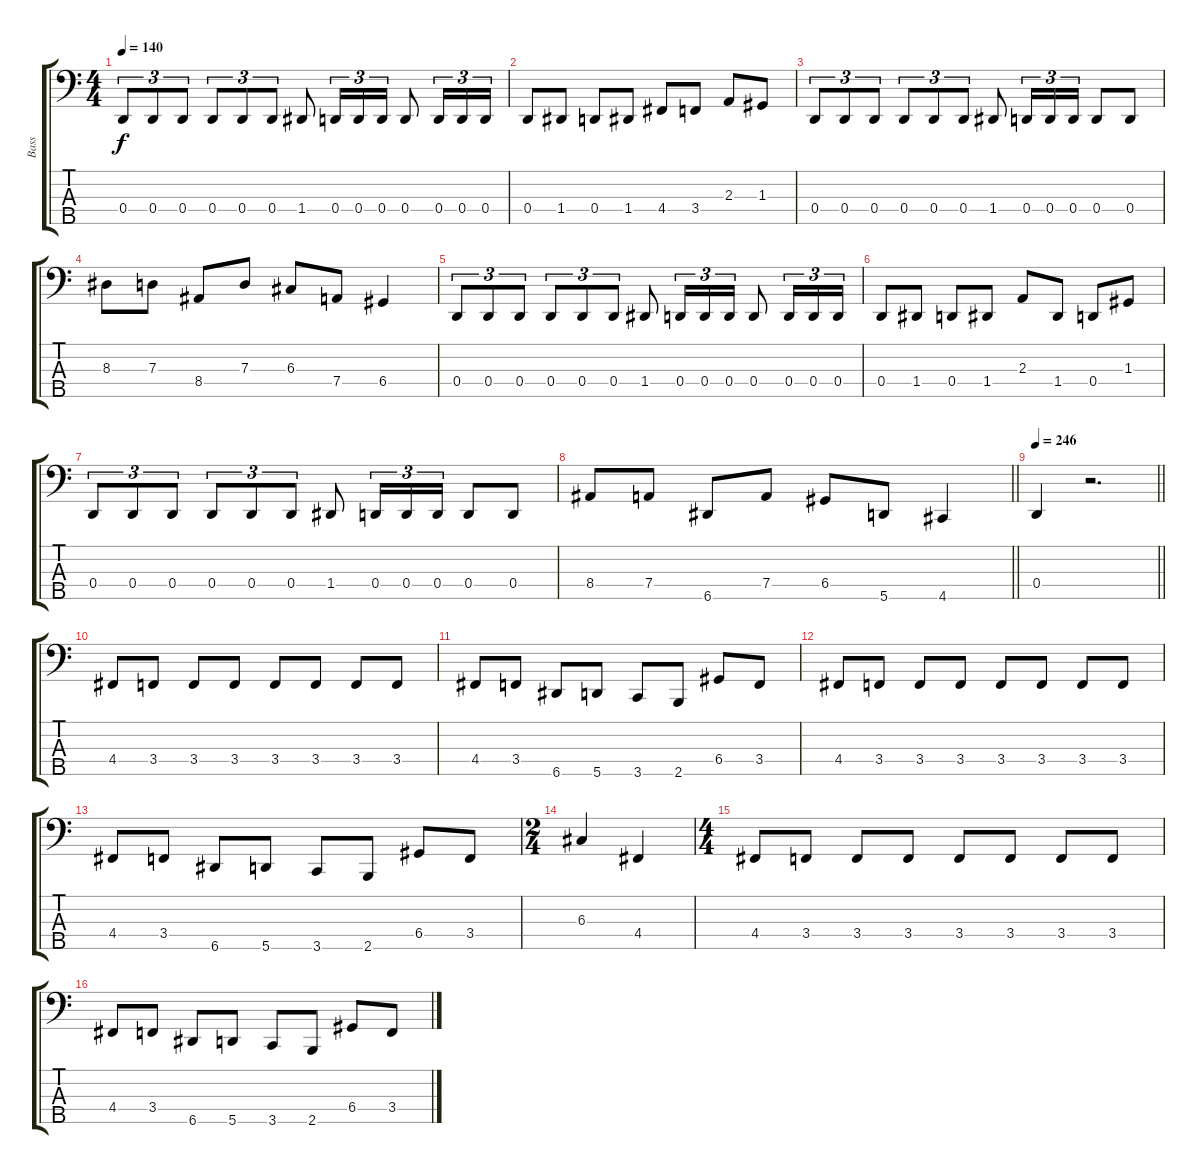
\track ("Bass" "Bass") {instrument electricbassfinger}
\staff {score tabs}
\tuning (F2 C2 G1 D1 A0) {hide}
\ts (4 4)
\tempo 140
\clef f4
\ks c
0.4.8{tu (3 2) dy f} 0.4.8{tu (3 2)} 0.4.8{tu (3 2)} 0.4.8{tu (3 2)} 0.4.8{tu (3 2)} 0.4.8{tu (3 2)} 1.4.8 0.4.16{tu (3 2)} 0.4.16{tu (3 2)} 0.4.16{tu (3 2)} 0.4.8 0.4.16{tu (3 2)} 0.4.16{tu (3 2)} 0.4.16{tu (3 2)} |
0.4.8 1.4.8 0.4.8 1.4.8 4.4.8 3.4.8 2.3.8 1.3.8 |
0.4.8{tu (3 2)} 0.4.8{tu (3 2)} 0.4.8{tu (3 2)} 0.4.8{tu (3 2)} 0.4.8{tu (3 2)} 0.4.8{tu (3 2)} 1.4.8 0.4.16{tu (3 2)} 0.4.16{tu (3 2)} 0.4.16{tu (3 2)} 0.4.8 0.4.8 |
8.3.8 7.3.8 8.4.8 7.3.8 6.3.8 7.4.8 6.4.4 |
0.4.8{tu (3 2)} 0.4.8{tu (3 2)} 0.4.8{tu (3 2)} 0.4.8{tu (3 2)} 0.4.8{tu (3 2)} 0.4.8{tu (3 2)} 1.4.8 0.4.16{tu (3 2)} 0.4.16{tu (3 2)} 0.4.16{tu (3 2)} 0.4.8 0.4.16{tu (3 2)} 0.4.16{tu (3 2)} 0.4.16{tu (3 2)} |
0.4.8 1.4.8 0.4.8 1.4.8 2.3.8 1.4.8 0.4.8 1.3.8 |
0.4.8{tu (3 2)} 0.4.8{tu (3 2)} 0.4.8{tu (3 2)} 0.4.8{tu (3 2)} 0.4.8{tu (3 2)} 0.4.8{tu (3 2)} 1.4.8 0.4.16{tu (3 2)} 0.4.16{tu (3 2)} 0.4.16{tu (3 2)} 0.4.8 0.4.8 |
\barLineRight lightlight
8.4.8 7.4.8 6.5.8 7.4.8 6.4.8 5.5.8 4.5.4 |
\section ("" "")
\tempo 246
\barLineRight lightlight
0.4.4 r.2{d} |
\section ("" "")
4.4.8 3.4.8 3.4.8 3.4.8 3.4.8 3.4.8 3.4.8 3.4.8 |
4.4.8 3.4.8 6.5.8 5.5.8 3.5.8 2.5.8 6.4.8 3.4.8 |
4.4.8 3.4.8 3.4.8 3.4.8 3.4.8 3.4.8 3.4.8 3.4.8 |
4.4.8 3.4.8 6.5.8 5.5.8 3.5.8 2.5.8 6.4.8 3.4.8 |
\ts (2 4)
6.3.4 4.4.4 |
\ts (4 4)
4.4.8 3.4.8 3.4.8 3.4.8 3.4.8 3.4.8 3.4.8 3.4.8 |
4.4.8 3.4.8 6.5.8 5.5.8 3.5.8 2.5.8 6.4.8 3.4.8
